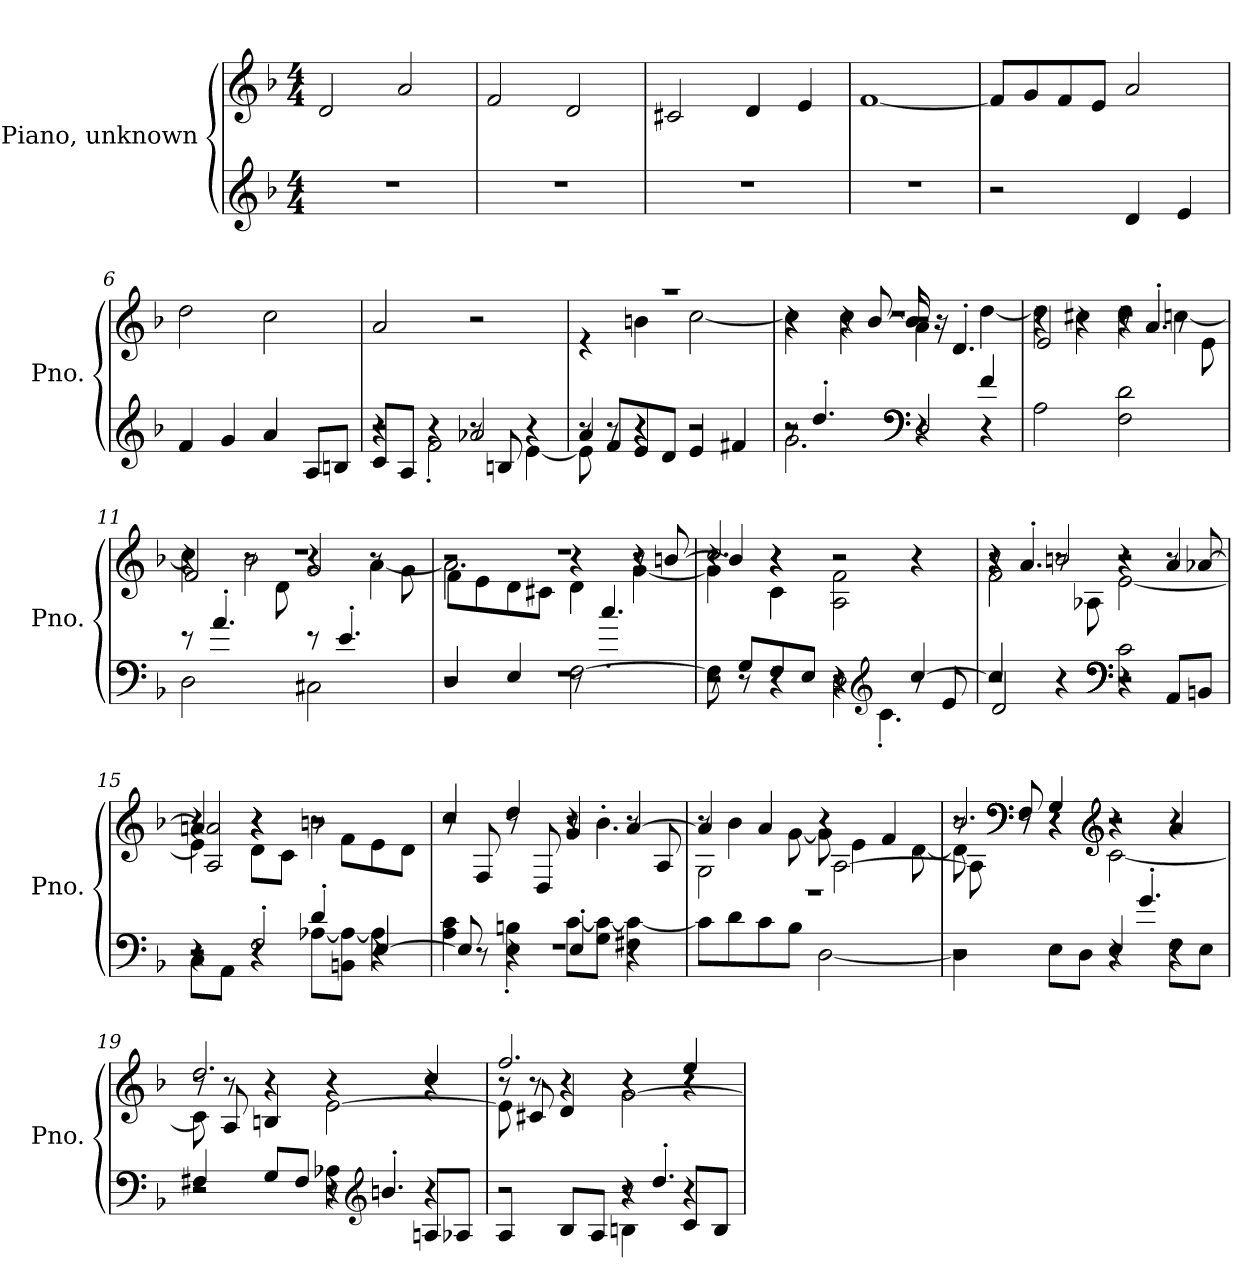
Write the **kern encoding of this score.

**kern	**kern
*part1	*part1
*staff2	*staff1
*I"Piano, unknown	*
*I'Pno.	*
*clefG2	*clefG2
*k[b-]	*k[b-]
*M4/4	*M4/4
*MM120	*MM120
=1	=1
1r	2d/
.	2a/
=2	=2
1r	2f/
.	2d/
=3	=3
1r	2c#X/
.	4d/
.	4e/
=4	=4
1r	[1f
=5	=5
2r	8f/L]
.	8g/
.	8f/
.	8e/J
4d/	2a/
4e/	.
=6	=6
4f/	2dd\
4g/	.
4a/	2cc\
8A/L	.
8Bn/J	.
=7	=7
*^	*
*	*^	*
2r	4r	8c/L	2a/
.	.	8A/J	.
.	2f'\	4r	.
2a-X/	.	8r	2r
.	.	8Bn/	.
.	[4e\	4r	.
=8	=8	=8	=8
*	*	*	*^
4a/	8e\]	8r	1r	4r
.	8r	8f/L	.	.
4r	4r	8e/	.	4bn\
.	.	8d/J	.	.
2r	2r	4e/	.	[2cc\
.	.	4f#X/	.	.
!!LO:LB:g=z
=9	=9	=9	=9	=9
*	*	*	*^	*^
8r	2.g\	2r	1r	4r	4r	4cc\]
4.dd'/	.	.	.	.	.	.
.	.	.	.	4cc\	8r	4r
.	.	.	.	.	[8b-/	.
*clefF4	*	*	*	*	*	*
4r	.	2D/	.	4a\	16b-/]	2r
.	.	.	.	.	16r	.
.	.	.	.	.	4.d'/	.
4f/	4r	.	.	[4dd\	.	.
*v	*v	*v	*	*	*	*
=10	=10	=10	=10	=10
2A\	1r	4dd\]	2e/	4r
.	.	4r	.	4cc#X\
2F\ 2d\	.	4dd\	8r	4r
.	.	.	4.a'/	.
.	.	[4ccn\	.	8r
.	.	.	.	8e\
=11	=11	=11	=11	=11
*^	*	*	*	*
8r	2D\	1r	4cc\]	2f/	4r
4.a'/	.	.	.	.	.
.	.	.	2b-\	.	8r
.	.	.	.	.	8d\
8r	2C#X\	.	.	2g/	4r
4.e'/	.	.	.	.	.
.	.	.	[4a\	.	8r
.	.	.	.	.	8g\
=12	=12	=12	=12	=12	=12
*	*^	*	*	*	*
1r	4D/	2r	1r	2.a\]	2r	8f\L
.	.	.	.	.	.	8e\
.	4E/	.	.	.	.	8d\
.	.	.	.	.	.	8c#X\J
.	8r	[2F\	.	.	4r	4d\
.	4.cc'/	.	.	.	.	.
.	.	.	.	[4g\	8r	4r
.	.	.	.	.	[8bn/	.
!!LO:LB:g=z	!!	!!	!!
=13	=13	=13	=13	=13	=13	=13
*	*	*^	*	*	*	*
2r	2r	8r	8F\]	2.cc/	4g\]	4b/]	4r
.	.	8G/L	8r	.	.	.	.
.	.	8F/	4r	.	4r	4r	4c\
.	.	8E/J	.	.	.	.	.
4r	8r	4r	2D\	.	2r	2r	2A\ 2f\
*clefG2	*	*	*	*	*	*	*
.	4.c'\	.	.	.	.	.	.
[4cc/	.	8r	.	4r	.	.	.
.	.	8e/	.	.	.	.	.
*	*	*v	*v	*	*	*	*
=14	=14	=14	=14	=14	=14	=14
4cc/]	2d/	2r	4r	2f\	8r	4r
.	.	.	.	.	4.a'/	.
4r	.	.	2bn/	.	.	8r
.	.	.	.	.	.	8A-X\
*clefF4	*	*	*	*	*	*
2r	4r	2c\	.	[2e\	4r	2r
.	8AA/L	.	8r	.	4a/	.
.	8BBn/J	.	[8a-X/	.	.	.
=15	=15	=15	=15	=15	=15	=15
2r	8C\L	4r	4a-/]	4e\]	2A/ 2an/	4r
.	8AA\J	.	.	.	.	.
.	4r	2F'/	4r	4r	.	8d\L
.	.	.	.	.	.	8c\J
4d'/	[8A-X\L	.	2r	2bn\	2r	8r
.	8BBn\ 8A-\_J	.	.	.	.	8f\L
4r	4A-\]	[4E/	.	.	.	8e\
.	.	.	.	.	.	8d\J
*	*	*	*	*	*v	*v
!!LO:LB:g=z
=16	=16	=16	=16	=16	=16
1r	4A\ 4c\	8E/]	4cc/	8r	2r
.	.	8r	.	8F/	.
.	4E\' 4Bn\'	4r	4dd/	8r	.
.	.	.	.	8D/	.
.	[8c\L	4E'/	4g/	4r	8r
.	8G\ 8c\_J	.	.	.	4.b-'\
.	4F#X\ 4c\_	4r	[4a/	8r	.
.	.	.	.	8A/	.
*	*v	*v	*	*	*
=17	=17	=17	=17	=17
1r	8c\L]	4a/]	8r	2G\
.	8d\	.	4b-\	.
.	8c\	4a/	.	.
.	8B-\J	.	[8g\	.
.	[2D\	4r	8g\]	[2A\
.	.	.	4e\	.
.	.	4f/	.	.
.	.	.	[8d\	.
=18	=18	=18	=18	=18
*	*^	*	*	*^
2r	4D\]	2r	2.b-/	8d\]	8r	8A\]
*	*	*	*clefF4	*	*	*
.	.	.	.	8r	8F/	8r
.	8E\L	.	.	4r	4G/	4r
.	8D\J	.	.	.	.	.
*	*	*	*clefG2	*	*	*
8r	4r	4E/	.	2r	4r	[2c\
4.g'/	.	.	.	.	.	.
.	8F\L	4r	4r	.	4a/	.
.	8E\J	.	.	.	.	.
*	*	*	*	*	*v	*v
!!LO:LB:g=z
=19	=19	=19	=19	=19	=19
2r	2r	4F#X/	2.dd/	8r	8c\]
.	.	.	.	8A/	8r
.	.	8G/L	.	4Bn/	4r
.	.	8F#/J	.	.	.
8r	4A-X\	4r	.	4r	[2e\
*clefG2	*	*	*	*	*
4.bn'/	.	.	.	.	.
.	4r	8An/L	4r	4cc/	.
.	.	8A-X/J	.	.	.
=20	=20	=20	=20	=20	=20
2r	2r	4A/	2.ff/	8r	8e\]
.	.	.	.	8c#X/	8r
.	.	8B-/L	.	4d/	4r
.	.	8A/J	.	.	.
8r	4Bn\	4r	.	4r	[2g\
4.dd'/	.	.	.	.	.
.	4r	8c/L	4r	4ee/	.
.	.	8B/J	.	.	.
*v	*v	*v	*	*	*
*	*v	*v	*v
=	=
*-	*-
